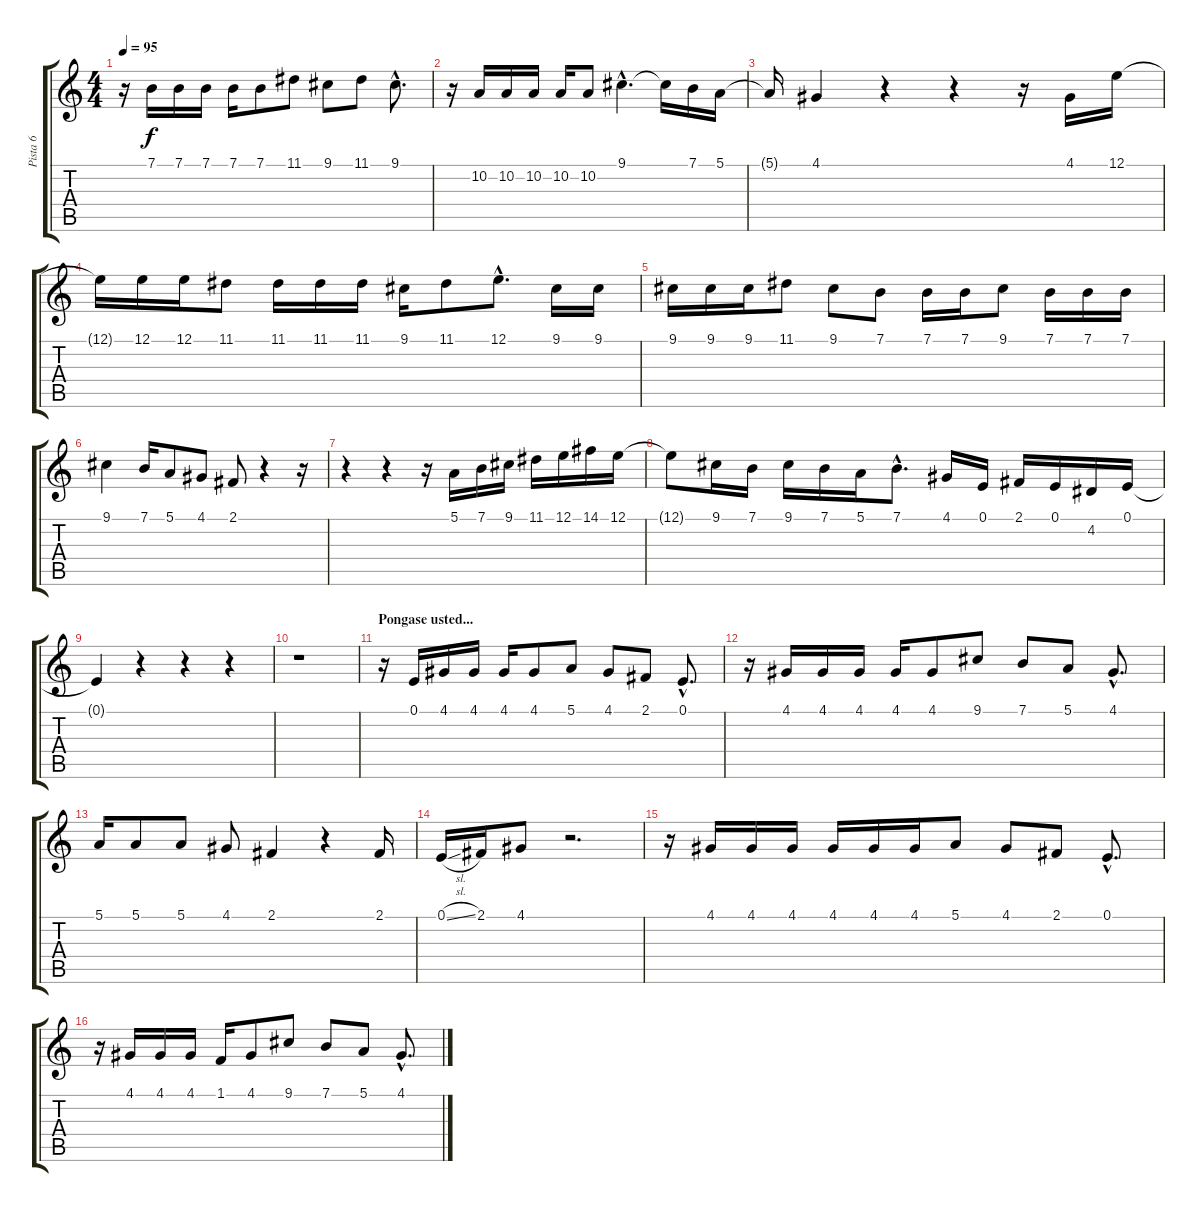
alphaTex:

\track ("Pista 6" "Pista 6") {instrument choiraahs}
\staff {score tabs}
\tuning (E4 B3 G3 D3 A2 E2) {hide}
\ts (4 4)
\tempo 95
\clef g2
\ks c
r.16{dy f} 7.1.16 7.1.16 7.1.16 7.1.16 7.1.8 11.1.8 9.1.8 11.1.8 9.1{hac}.8{d} |
r.16 10.2.16 10.2.16 10.2.16 10.2.16 10.2.8 9.1{hac}.4{d} 9.1{t}.16 7.1.16 5.1.16 |
5.1{t}.16 4.1.4 r.4 r.4 r.16 4.1.16 12.1.16 |
12.1{t}.16 12.1.16 12.1.16 11.1.8 11.1.16 11.1.16 11.1.16 9.1.16 11.1.8 12.1{hac}.8{d} 9.1.16 9.1.16 |
9.1.16 9.1.16 9.1.16 11.1.8 9.1.8 7.1.8 7.1.16 7.1.16 9.1.8 7.1.16 7.1.16 7.1.16 |
9.1.4 7.1.16 5.1.8 4.1.8 2.1.8 r.4 r.16 |
r.4 r.4 r.16 5.1.16 7.1.16 9.1.16 11.1.16 12.1.16 14.1.16 12.1.16 |
12.1{t}.8 9.1.16 7.1.16 9.1.16 7.1.16 5.1.16 7.1{hac}.8{d} 4.1.16 0.1.16 2.1.16 0.1.16 4.2.16 0.1.16 |
0.1{t}.4 r.4 r.4 r.4 |
r.1 |
\section ("" "Pongase usted...")
r.16 0.1.16 4.1.16 4.1.16 4.1.16 4.1.8 5.1.8 4.1.8 2.1.8 0.1{hac}.8{d} |
r.16 4.1.16 4.1.16 4.1.16 4.1.16 4.1.8 9.1.8 7.1.8 5.1.8 4.1{hac}.8{d} |
5.1.16 5.1.8 5.1.8 4.1.8 2.1.4 r.4 2.1.16 |
0.1{sl}.16 2.1.16 4.1.8 r.2{d} |
r.16 4.1.16 4.1.16 4.1.16 4.1.16 4.1.16 4.1.16 5.1.8 4.1.8 2.1.8 0.1{hac}.8{d} |
r.16 4.1.16 4.1.16 4.1.16 1.1.16 4.1.8 9.1.8 7.1.8 5.1.8 4.1{hac}.8{d}
